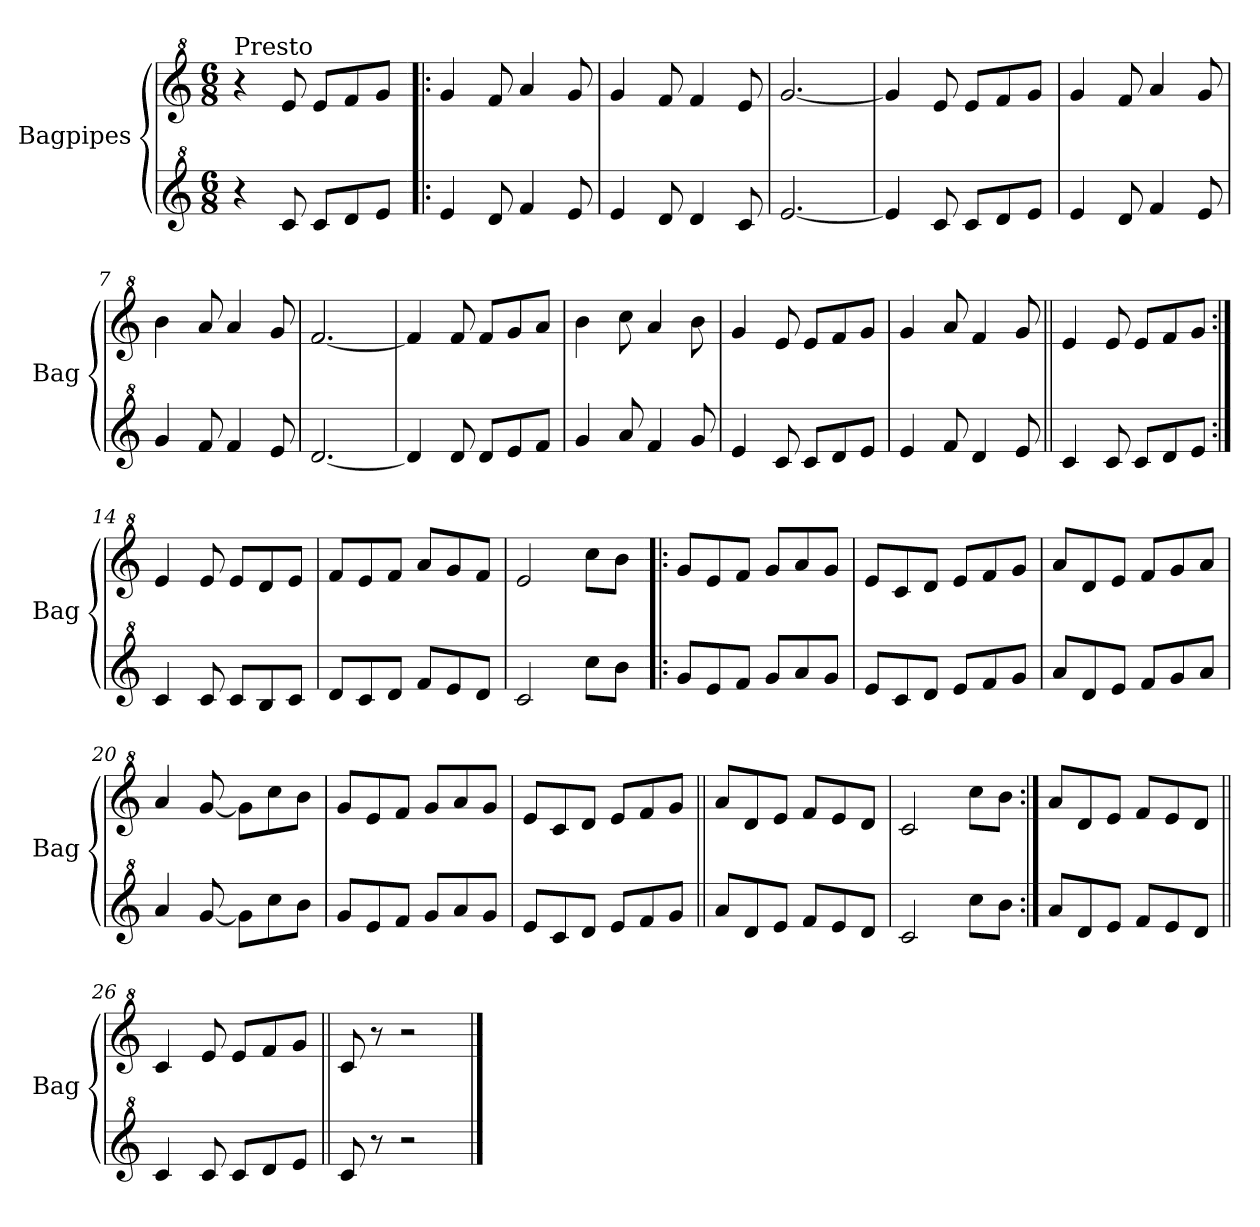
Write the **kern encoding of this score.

**kern	**kern
*part2	*part1
*staff2	*staff1
*I"Bagpipes	*I"Bagpipes
*I'Bag	*I'Bag
*clefG^2	*clefG^2
*k[]	*k[]
*C:	*C:
*M6/8	*M6/8
=1	=1
!	!LO:TX:a:t=Presto
4r	4r
8cc/	8ee/
8cc/L	8ee/L
8dd/	8ff/
8ee/J	8gg/J
=2!|:	=2!|:
4ee/	4gg/
8dd/	8ff/
4ff/	4aa/
8ee/	8gg/
=3	=3
4ee/	4gg/
8dd/	8ff/
4dd/	4ff/
8cc/	8ee/
=4	=4
[2.ee/	[2.gg/
=5	=5
4ee/]	4gg/]
8cc/	8ee/
8cc/L	8ee/L
8dd/	8ff/
8ee/J	8gg/J
=6	=6
4ee/	4gg/
8dd/	8ff/
4ff/	4aa/
8ee/	8gg/
=7	=7
4gg/	4bb\
8ff/	8aa/
4ff/	4aa/
8ee/	8gg/
=8	=8
[2.dd/	[2.ff/
=9	=9
4dd/]	4ff/]
8dd/	8ff/
8dd/L	8ff/L
8ee/	8gg/
8ff/J	8aa/J
!!LO:LB:g=z
=10	=10
4gg/	4bb\
8aa/	8ccc\
4ff/	4aa/
8gg/	8bb\
=11	=11
4ee/	4gg/
8cc/	8ee/
8cc/L	8ee/L
8dd/	8ff/
8ee/J	8gg/J
=12	=12
4ee/	4gg/
8ff/	8aa/
4dd/	4ff/
8ee/	8gg/
=13||	=13||
4cc/	4ee/
8cc/	8ee/
8cc/L	8ee/L
8dd/	8ff/
8ee/J	8gg/J
=14:|!	=14:|!
4cc/	4ee/
8cc/	8ee/
8cc/L	8ee/L
8b/	8dd/
8cc/J	8ee/J
=15	=15
8dd/L	8ff/L
8cc/	8ee/
8dd/J	8ff/J
8ff/L	8aa/L
8ee/	8gg/
8dd/J	8ff/J
=16	=16
2cc/	2ee/
8ccc\L	8ccc\L
8bb\J	8bb\J
=17!|:	=17!|:
8gg/L	8gg/L
8ee/	8ee/
8ff/J	8ff/J
8gg/L	8gg/L
8aa/	8aa/
8gg/J	8gg/J
!!LO:LB:g=z
=18	=18
8ee/L	8ee/L
8cc/	8cc/
8dd/J	8dd/J
8ee/L	8ee/L
8ff/	8ff/
8gg/J	8gg/J
=19	=19
8aa/L	8aa/L
8dd/	8dd/
8ee/J	8ee/J
8ff/L	8ff/L
8gg/	8gg/
8aa/J	8aa/J
=20	=20
4aa/	4aa/
[8gg/	[8gg/
8gg\L]	8gg\L]
8ccc\	8ccc\
8bb\J	8bb\J
=21	=21
8gg/L	8gg/L
8ee/	8ee/
8ff/J	8ff/J
8gg/L	8gg/L
8aa/	8aa/
8gg/J	8gg/J
=22	=22
8ee/L	8ee/L
8cc/	8cc/
8dd/J	8dd/J
8ee/L	8ee/L
8ff/	8ff/
8gg/J	8gg/J
=23||	=23||
8aa/L	8aa/L
8dd/	8dd/
8ee/J	8ee/J
8ff/L	8ff/L
8ee/	8ee/
8dd/J	8dd/J
=24	=24
2cc/	2cc/
8ccc\L	8ccc\L
8bb\J	8bb\J
=25:|!	=25:|!
8aa/L	8aa/L
8dd/	8dd/
8ee/J	8ee/J
8ff/L	8ff/L
8ee/	8ee/
8dd/J	8dd/J
!!LO:LB:g=z
=26||	=26||
4cc/	4cc/
8cc/	8ee/
8cc/L	8ee/L
8dd/	8ff/
8ee/J	8gg/J
=27||	=27||
8cc/	8cc/
8r	8r
2r	2r
==	==
*-	*-
